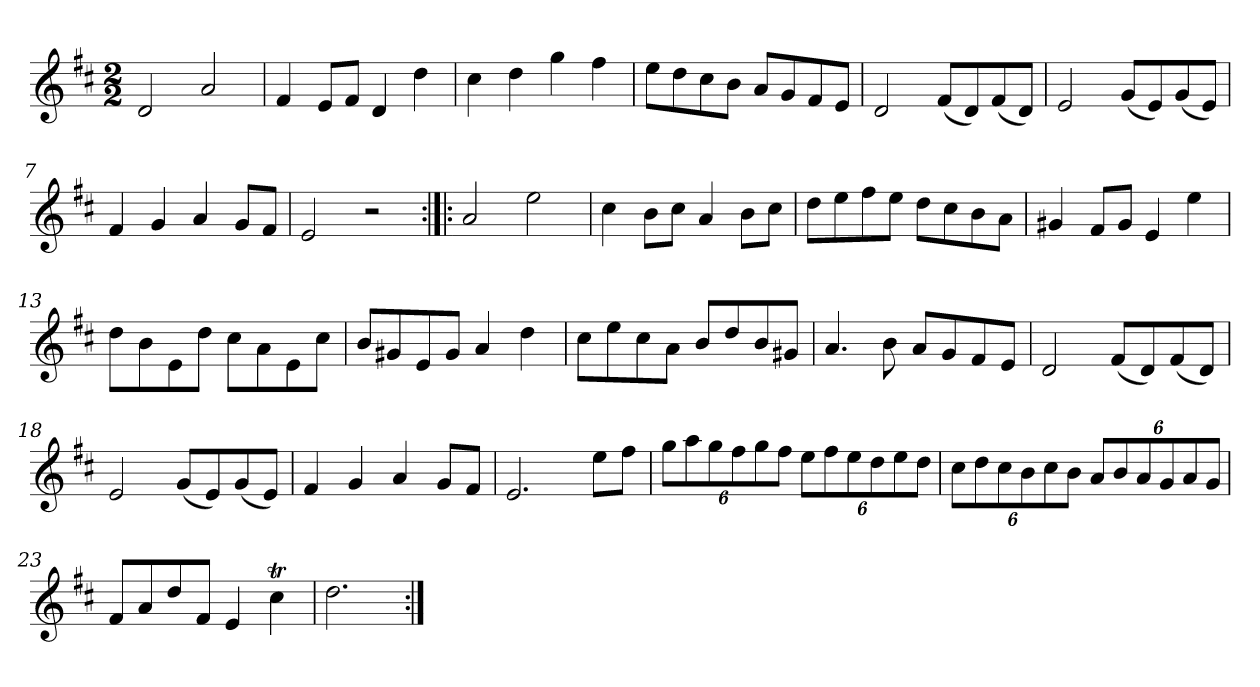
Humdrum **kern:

**kern
*part1
*staff1
*clefG2
*k[f#c#]
*D:
*M2/2
*MM132
=1
2d
2a
=2
4f#
8e/L
8f#/J
4d
4dd
=3
4cc#
4dd
4gg
4ff#
=4
8ee\L
8dd\
8cc#\
8b\J
8a/L
8g/
8f#/
8e/J
=5
2d
(8f#/L
8d/)
(8f#/
8d/J)
=6
2e
(8g/L
8e/)
(8g/
8e/J)
=7
4f#
4g
4a
8g/L
8f#/J
=8
2e
2r
=9:|!|:
2a
2ee
=10
4cc#
8b\L
8cc#\J
4a
8b\L
8cc#\J
=11
8dd\L
8ee\
8ff#\
8ee\J
8dd\L
8cc#\
8b\
8a\J
=12
4g#X
8f#/L
8g#/J
4e
4ee
=13
8dd\L
8b\
8e\
8dd\J
8cc#\L
8a\
8e\
8cc#\J
=14
8b/L
8g#X/
8e/
8g#/J
4a
4dd
=15
8cc#\L
8ee\
8cc#\
8a\J
8b/L
8dd/
8b/
8g#X/J
=16
4.a
8b
8a/L
8g/
8f#/
8e/J
=17
2d
(8f#/L
8d/)
(8f#/
8d/J)
=18
2e
(8g/L
8e/)
(8g/
8e/J)
=19
4f#
4g
4a
8g/L
8f#/J
=20
2.e
8ee\L
8ff#\J
=21
12gg\L
12aa\
12gg\
12ff#\
12gg\
12ff#\J
12ee\L
12ff#\
12ee\
12dd\
12ee\
12dd\J
=22
12cc#\L
12dd\
12cc#\
12b\
12cc#\
12b\J
12a/L
12b/
12a/
12g/
12a/
12g/J
=23
8f#/L
8a/
8dd/
8f#/J
4e
4cc#t
=24
2.dd
=:|!
*-
